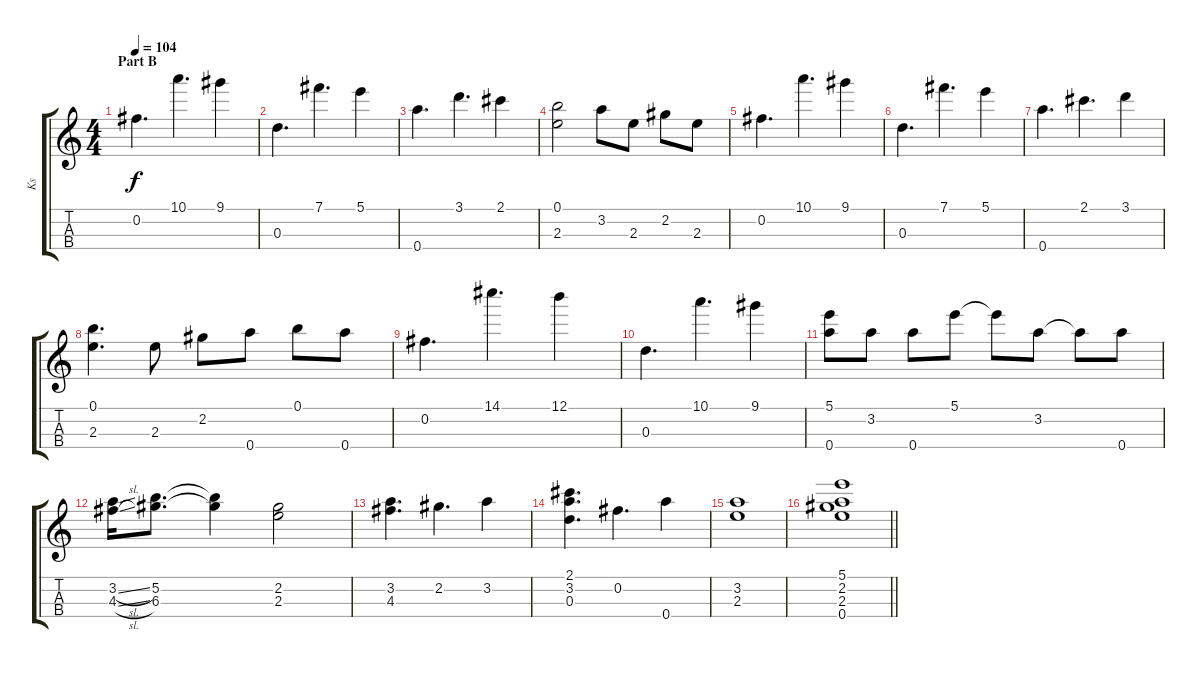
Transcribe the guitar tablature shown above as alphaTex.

\track ("Ks" "Ks") {instrument acousticguitarsteel}
\staff {score tabs}
\tuning (B4 Gb4 D4 A4) {hide}
\ts (4 4)
\section ("" "Part B")
\tempo 104
\clef g2
\ks c
0.2.4{d dy f} 10.1.4{d} 9.1.4 |
0.3.4{d} 7.1.4{d} 5.1.4 |
0.4.4{d} 3.1.4{d} 2.1.4 |
(0.1 2.3).2 3.2.8 2.3.8 2.2.8 2.3.8 |
0.2.4{d} 10.1.4{d} 9.1.4 |
0.3.4{d} 7.1.4{d} 5.1.4 |
0.4.4{d} 2.1.4{d} 3.1.4 |
(0.1 2.3).4{d} 2.3.8 2.2.8 0.4.8 0.1.8 0.4.8 |
0.2.4{d} 14.1.4{d} 12.1.4 |
0.3.4{d} 10.1.4{d} 9.1.4 |
(5.1 0.4).8 3.2.8 0.4.8 5.1.8 5.1{t}.8 3.2.8 3.2{t}.8 0.4.8 |
(3.2{sl} 4.3{sl}).16 (5.2 6.3).8{d} (5.2{t} 6.3{t}).4 (2.2 2.3).2 |
(3.2 4.3).4{d} 2.2.4{d} 3.2.4 |
(2.1 3.2 0.3).4{d} 0.2.4{d} 0.4.4 |
(3.2 2.3).1 |
\barLineRight lightlight
(5.1 2.2 2.3 0.4).1
